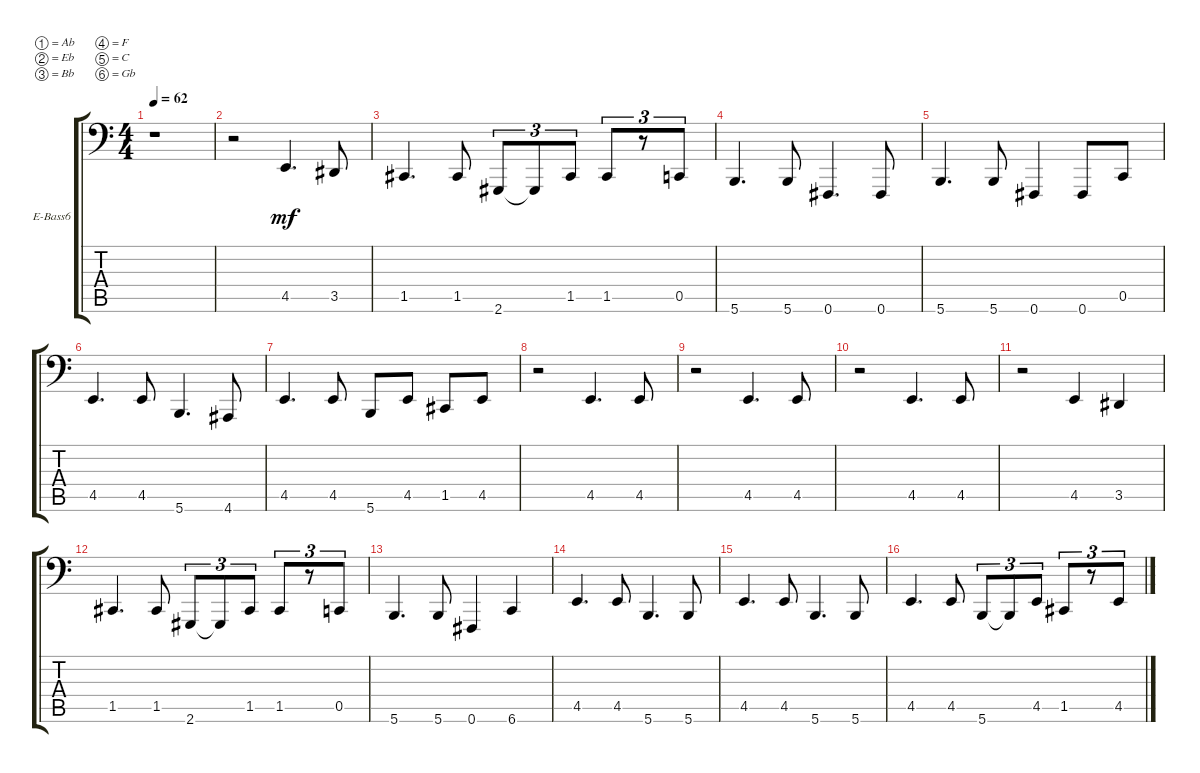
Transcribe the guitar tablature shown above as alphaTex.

\defaultSystemsLayout 4
\bracketExtendMode groupsimilarinstruments
\firstSystemTrackNameOrientation horizontal
\otherSystemsTrackNameOrientation horizontal
\track ("Electric Bass" "E-Bass6") {instrument electricbassfinger}
\staff {score tabs}
\tuning (Ab2 Eb2 Bb1 F1 C1 Gb0)
\ts (4 4)
\tempo 62
\clef f4
\ks c
r.1{dy mf} |
r.2 4.5.4{d} 3.5.8 |
1.5.4{d} 1.5.8 2.6.8{tu (3 2)} 2.6{t}.8{tu (3 2)} 1.5.8{tu (3 2)} 1.5.8{tu (3 2)} r.8{tu (3 2)} 0.5.8{tu (3 2)} |
5.6.4{d} 5.6.8 0.6.4{d} 0.6.8 |
5.6.4{d} 5.6.8 0.6.4 0.6.8 0.5.8 |
4.5.4{d} 4.5.8 5.6.4{d} 4.6.8 |
4.5.4{d} 4.5.8 5.6.8 4.5.8 1.5.8 4.5.8 |
r.2 4.5.4{d} 4.5.8 |
r.2 4.5.4{d} 4.5.8 |
r.2 4.5.4{d} 4.5.8 |
r.2 4.5.4 3.5.4 |
1.5.4{d} 1.5.8 2.6.8{tu (3 2)} 2.6{t}.8{tu (3 2)} 1.5.8{tu (3 2)} 1.5.8{tu (3 2)} r.8{tu (3 2)} 0.5.8{tu (3 2)} |
5.6.4{d} 5.6.8 0.6.4 6.6.4 |
4.5.4{d} 4.5.8 5.6.4{d} 5.6.8 |
4.5.4{d} 4.5.8 5.6.4{d} 5.6.8 |
4.5.4{d} 4.5.8 5.6.8{tu (3 2)} 5.6{t}.8{tu (3 2)} 4.5.8{tu (3 2)} 1.5.8{tu (3 2)} r.8{tu (3 2)} 4.5.8{tu (3 2)}
